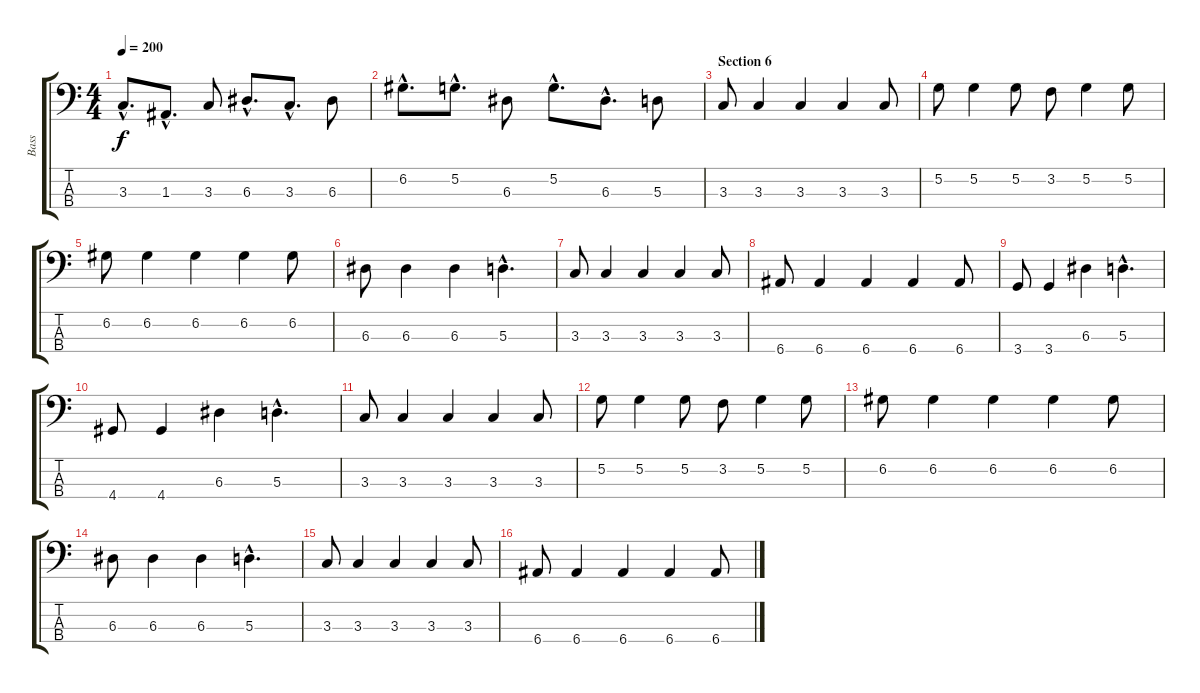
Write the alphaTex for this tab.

\track ("Bass" "Bass") {instrument electricbassfinger}
\staff {score tabs}
\tuning (G2 D2 A1 E1) {hide}
\ts (4 4)
\tempo 200
\clef f4
\ks c
3.3{hac}.8{d dy f} 1.3{hac}.8{d} 3.3.8 6.3{hac}.8{d} 3.3{hac}.8{d} 6.3.8 |
6.2{hac}.8{d} 5.2{hac}.8{d} 6.3.8 5.2{hac}.8{d} 6.3{hac}.8{d} 5.3.8 |
\section ("" "Section 6")
3.3.8 3.3.4 3.3.4 3.3.4 3.3.8 |
5.2.8 5.2.4 5.2.8 3.2.8 5.2.4 5.2.8 |
6.2.8 6.2.4 6.2.4 6.2.4 6.2.8 |
6.3.8 6.3.4 6.3.4 5.3{hac}.4{d} |
3.3.8 3.3.4 3.3.4 3.3.4 3.3.8 |
6.4.8 6.4.4 6.4.4 6.4.4 6.4.8 |
3.4.8 3.4.4 6.3.4 5.3{hac}.4{d} |
4.4.8 4.4.4 6.3.4 5.3{hac}.4{d} |
3.3.8 3.3.4 3.3.4 3.3.4 3.3.8 |
5.2.8 5.2.4 5.2.8 3.2.8 5.2.4 5.2.8 |
6.2.8 6.2.4 6.2.4 6.2.4 6.2.8 |
6.3.8 6.3.4 6.3.4 5.3{hac}.4{d} |
3.3.8 3.3.4 3.3.4 3.3.4 3.3.8 |
6.4.8 6.4.4 6.4.4 6.4.4 6.4.8
